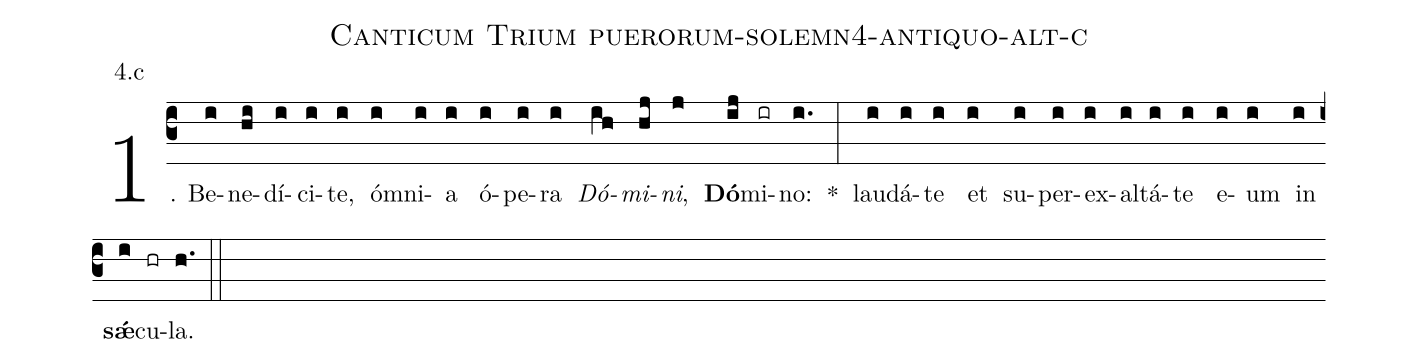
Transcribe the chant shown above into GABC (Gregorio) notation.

name: Canticum Trium puerorum-solemn4-antiquo-alt-c;
annotation: 4.c;
%%
(c3)1. Be(i)ne(hi)dí(i)ci(i)te,(i) óm(i)ni(i)a(i) ó(i)pe(i)ra(i) <i>Dó</i>(ih)<i>mi</i>(hj)<i>ni</i>,(j) <b>Dó</b>(ij)mi(ir)no:(i.) *(:) lau(i)dá(i)te(i) et(i) su(i)per(i)ex(i)al(i)tá(i)te(i) e(i)um(i) in(i) <b>sǽ</b>(i)cu(hr)la.(h.) (::)
